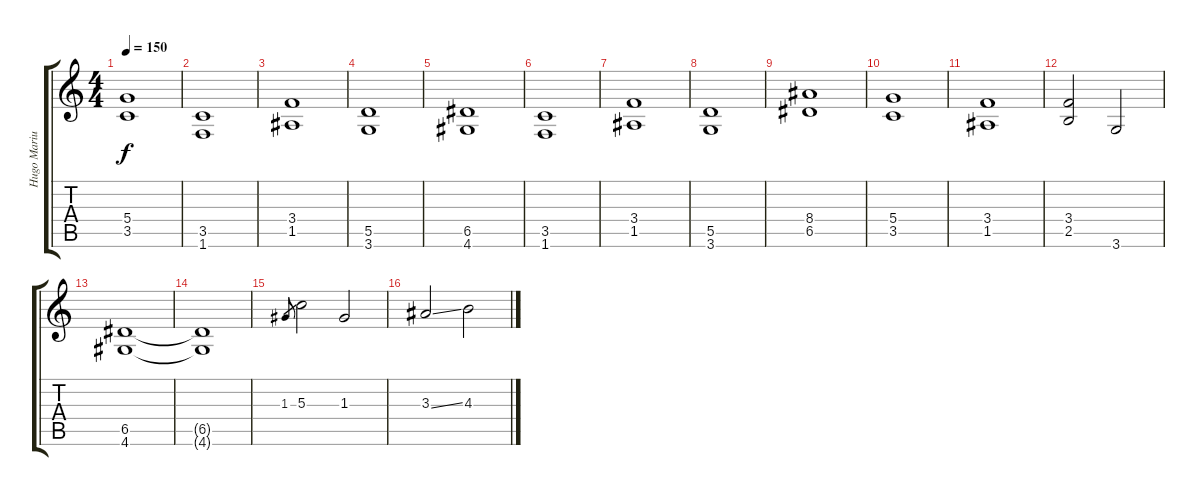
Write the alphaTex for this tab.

\track ("Hugo Mariutti" "Hugo Mariu") {instrument distortionguitar}
\staff {score tabs}
\tuning (E4 B3 G3 D3 A2 E2) {hide}
\ts (4 4)
\tempo 150
\clef g2
\ks c
(5.4 3.5).1{dy f} |
(3.5 1.6).1 |
(3.4 1.5).1 |
(5.5 3.6).1 |
(6.5 4.6).1 |
(3.5 1.6).1 |
(3.4 1.5).1 |
(5.5 3.6).1 |
(8.4 6.5).1 |
(5.4 3.5).1 |
(3.4 1.5).1 |
(3.4 2.5).2 3.6.2 |
(6.5 4.6).1 |
(6.5{t} 4.6{t}).1{volume 6} |
1.3.8{gr} 5.3.2{volume 16 instrument distortionguitar} 1.3.2 |
3.3{ss}.2 4.3.2
